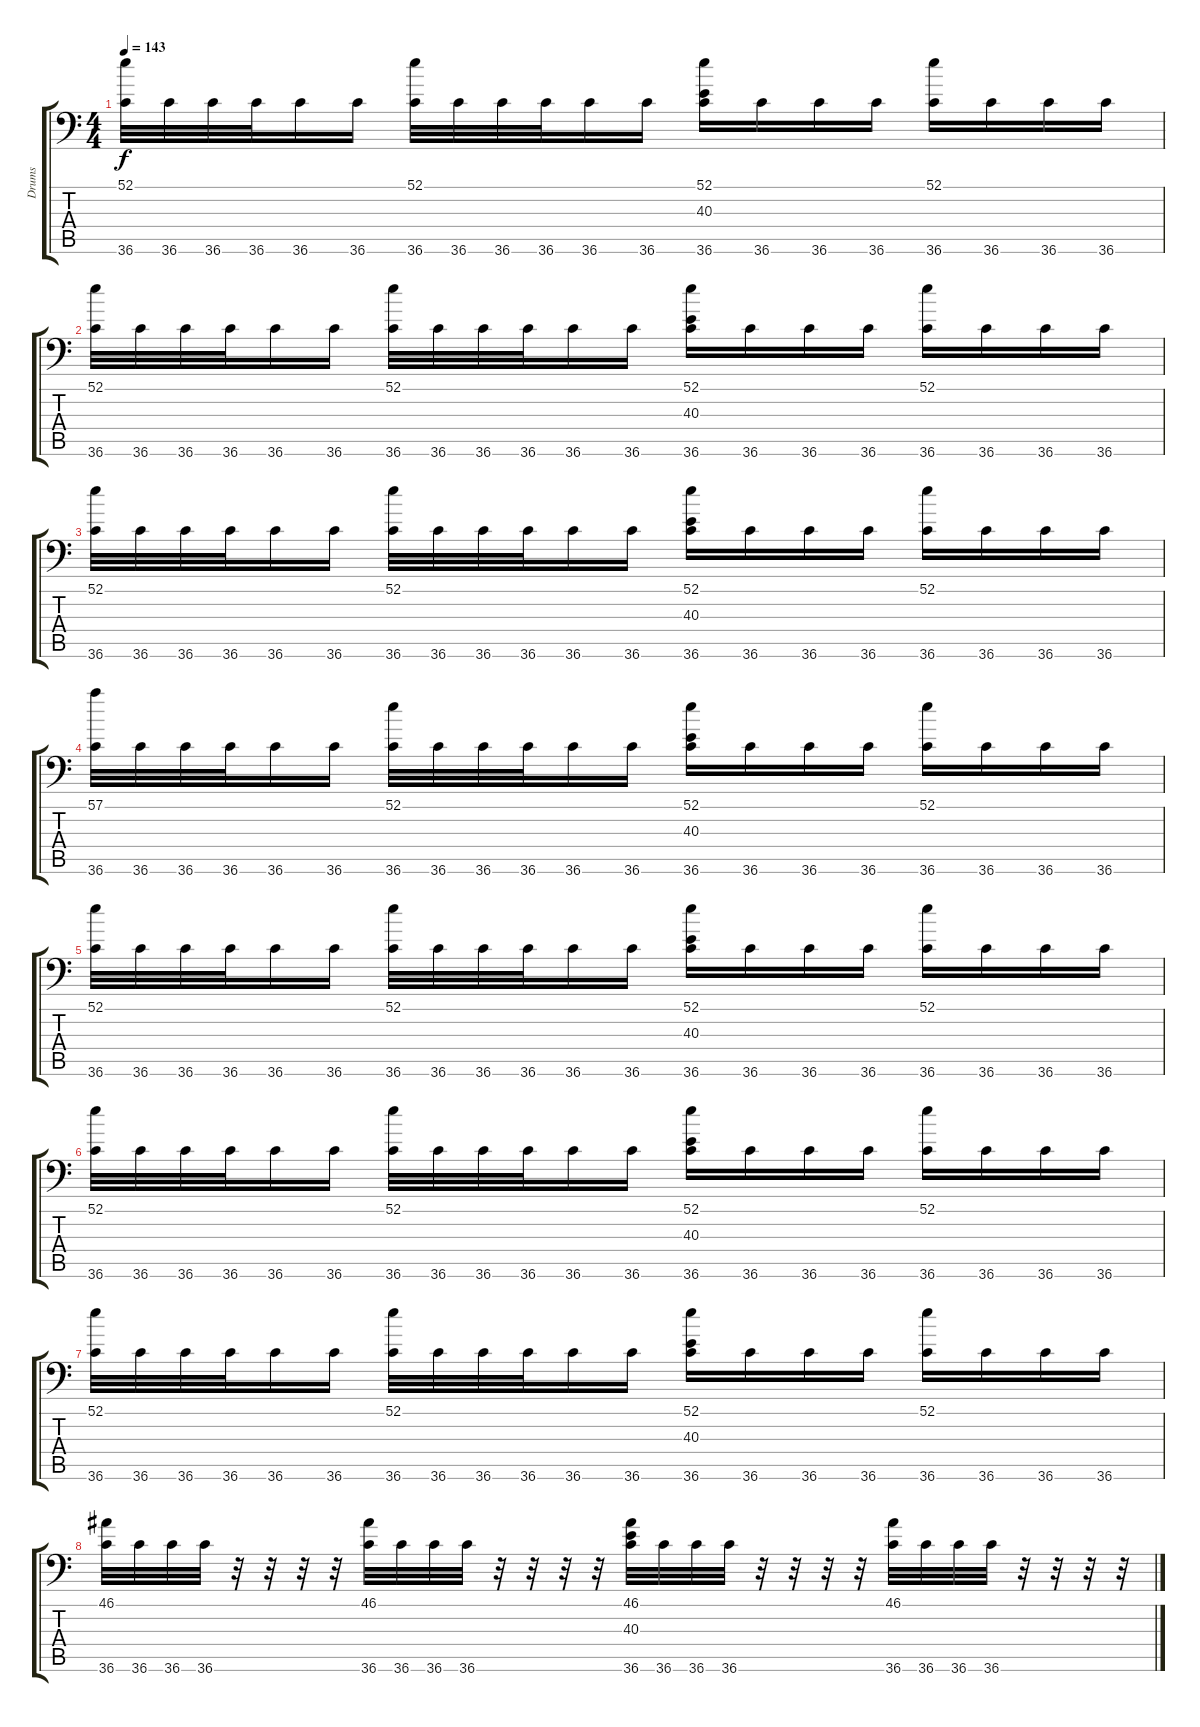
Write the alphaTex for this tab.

\track ("Drums" "Drums") {instrument acousticgrandpiano}
\staff {score tabs}
\tuning (C-1 C-1 C-1 C-1 C-1 C-1) {hide}
\ts (4 4)
\tempo 143
\clef f4
\ks c
(52.1 36.6).32{dy f} 36.6.32 36.6.32 36.6.32 36.6.16 36.6.16 (52.1 36.6).32 36.6.32 36.6.32 36.6.32 36.6.16 36.6.16 (52.1 40.3 36.6).16 36.6.16 36.6.16 36.6.16 (52.1 36.6).16 36.6.16 36.6.16 36.6.16 |
(52.1 36.6).32 36.6.32 36.6.32 36.6.32 36.6.16 36.6.16 (52.1 36.6).32 36.6.32 36.6.32 36.6.32 36.6.16 36.6.16 (52.1 40.3 36.6).16 36.6.16 36.6.16 36.6.16 (52.1 36.6).16 36.6.16 36.6.16 36.6.16 |
(52.1 36.6).32 36.6.32 36.6.32 36.6.32 36.6.16 36.6.16 (52.1 36.6).32 36.6.32 36.6.32 36.6.32 36.6.16 36.6.16 (52.1 40.3 36.6).16 36.6.16 36.6.16 36.6.16 (52.1 36.6).16 36.6.16 36.6.16 36.6.16 |
(57.1 36.6).32 36.6.32 36.6.32 36.6.32 36.6.16 36.6.16 (52.1 36.6).32 36.6.32 36.6.32 36.6.32 36.6.16 36.6.16 (52.1 40.3 36.6).16 36.6.16 36.6.16 36.6.16 (52.1 36.6).16 36.6.16 36.6.16 36.6.16 |
(52.1 36.6).32 36.6.32 36.6.32 36.6.32 36.6.16 36.6.16 (52.1 36.6).32 36.6.32 36.6.32 36.6.32 36.6.16 36.6.16 (52.1 40.3 36.6).16 36.6.16 36.6.16 36.6.16 (52.1 36.6).16 36.6.16 36.6.16 36.6.16 |
(52.1 36.6).32 36.6.32 36.6.32 36.6.32 36.6.16 36.6.16 (52.1 36.6).32 36.6.32 36.6.32 36.6.32 36.6.16 36.6.16 (52.1 40.3 36.6).16 36.6.16 36.6.16 36.6.16 (52.1 36.6).16 36.6.16 36.6.16 36.6.16 |
(52.1 36.6).32 36.6.32 36.6.32 36.6.32 36.6.16 36.6.16 (52.1 36.6).32 36.6.32 36.6.32 36.6.32 36.6.16 36.6.16 (52.1 40.3 36.6).16 36.6.16 36.6.16 36.6.16 (52.1 36.6).16 36.6.16 36.6.16 36.6.16 |
(46.1 36.6).32 36.6.32 36.6.32 36.6.32 r.32 r.32 r.32 r.32 (46.1 36.6).32 36.6.32 36.6.32 36.6.32 r.32 r.32 r.32 r.32 (46.1 40.3 36.6).32 36.6.32 36.6.32 36.6.32 r.32 r.32 r.32 r.32 (46.1 36.6).32 36.6.32 36.6.32 36.6.32 r.32 r.32 r.32 r.32
